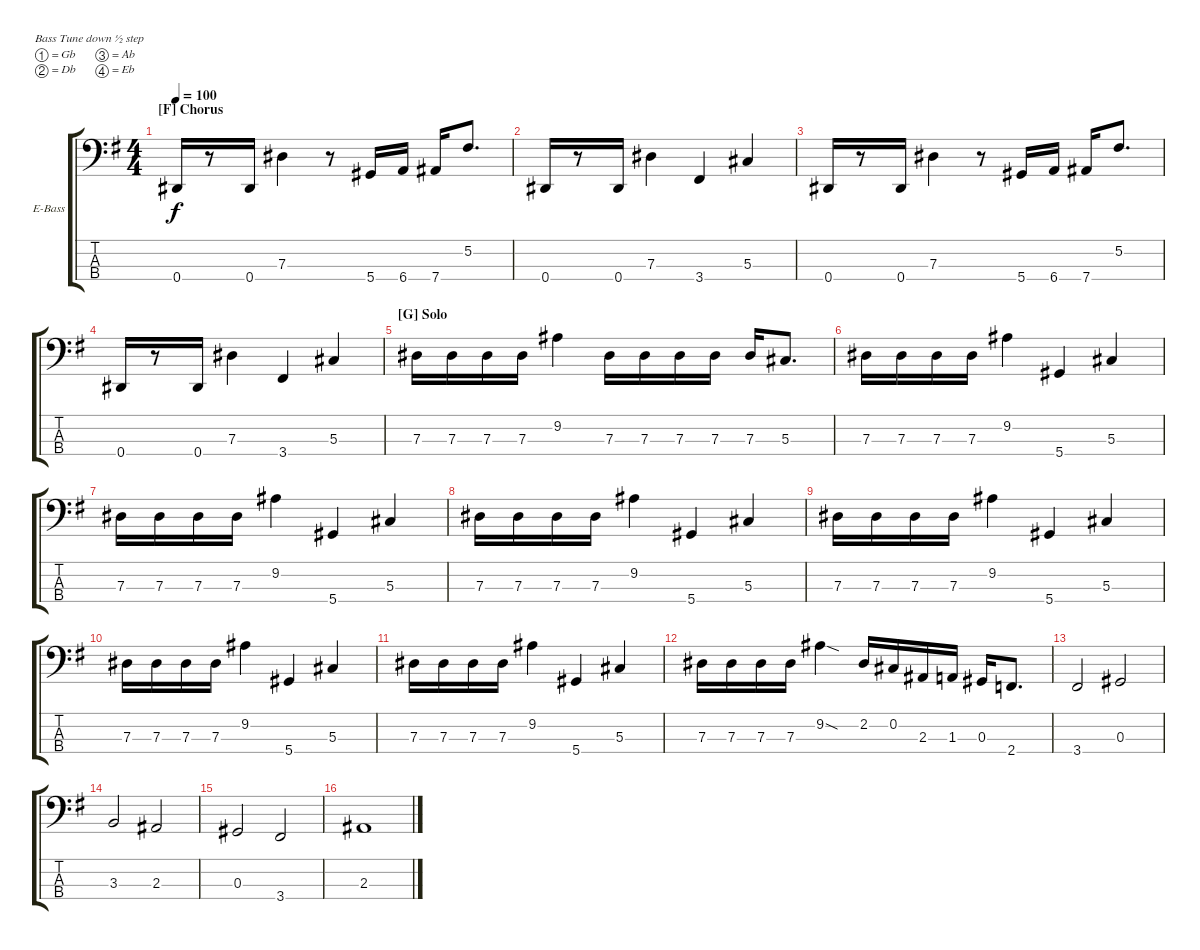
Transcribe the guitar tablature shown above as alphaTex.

\defaultSystemsLayout 4
\bracketExtendMode groupsimilarinstruments
\firstSystemTrackNameOrientation horizontal
\otherSystemsTrackNameOrientation horizontal
\track ("Bass" "E-Bass") {instrument electricbassfinger}
\staff {score tabs}
\tuning (Gb2 Db2 Ab1 Eb1)
\ts (4 4)
\section ("F" "Chorus")
\scale
0.5
\tempo 100
\accidentals auto
\clef f4
\ottava regular
\simile none
\scale
1.05549
\ks g
0.4.16{dy f} r.8 0.4.16 7.3.4 r.8 5.4.16 6.4.16 7.4.16 5.2.8{d} |
\scale
0.5
\scale
0.944515 0.4.16 r.8 0.4.16 7.3.4 3.4.4 5.3.4 |
\scale
0.5
\scale
1.05549 0.4.16 r.8 0.4.16 7.3.4 r.8 5.4.16 6.4.16 7.4.16 5.2.8{d} |
\scale
0.5
\scale
0.944515 0.4.16 r.8 0.4.16 7.3.4 3.4.4 5.3.4 |
\section ("G" "Solo")
\scale
0.5
\scale
1.05549 7.3.16 7.3.16 7.3.16 7.3.16 9.2.4 7.3.16 7.3.16 7.3.16 7.3.16 7.3.16 5.3.8{d} |
\scale
0.5
\scale
0.944515 7.3.16 7.3.16 7.3.16 7.3.16 9.2.4 5.4.4 5.3.4 |
\scale
0.5
\scale
1.05549 7.3.16 7.3.16 7.3.16 7.3.16 9.2.4 5.4.4 5.3.4 |
\scale
0.5
\scale
0.944515 7.3.16 7.3.16 7.3.16 7.3.16 9.2.4 5.4.4 5.3.4 |
\scale
0.5
\scale
1.05549 7.3.16 7.3.16 7.3.16 7.3.16 9.2.4 5.4.4 5.3.4 |
\scale
0.5
\scale
0.944515 7.3.16 7.3.16 7.3.16 7.3.16 9.2.4 5.4.4 5.3.4 |
\scale
0.5
\scale
1.05549 7.3.16 7.3.16 7.3.16 7.3.16 9.2.4 5.4.4 5.3.4 |
\scale
0.5
\scale
0.944515 7.3.16 7.3.16 7.3.16 7.3.16 9.2{sod}.4 2.2.16 0.2.16 2.3.16 1.3.16 0.3.16 2.4.8{d} |
\scale
0.5
\scale
1.05549 3.4.2 0.3.2 |
\scale
0.5
\scale
0.944515 3.3.2 2.3.2 |
\scale
0.5
\scale
1.05549 0.3.2 3.4.2 |
\scale
0.5
\scale
0.944515 2.3.1
